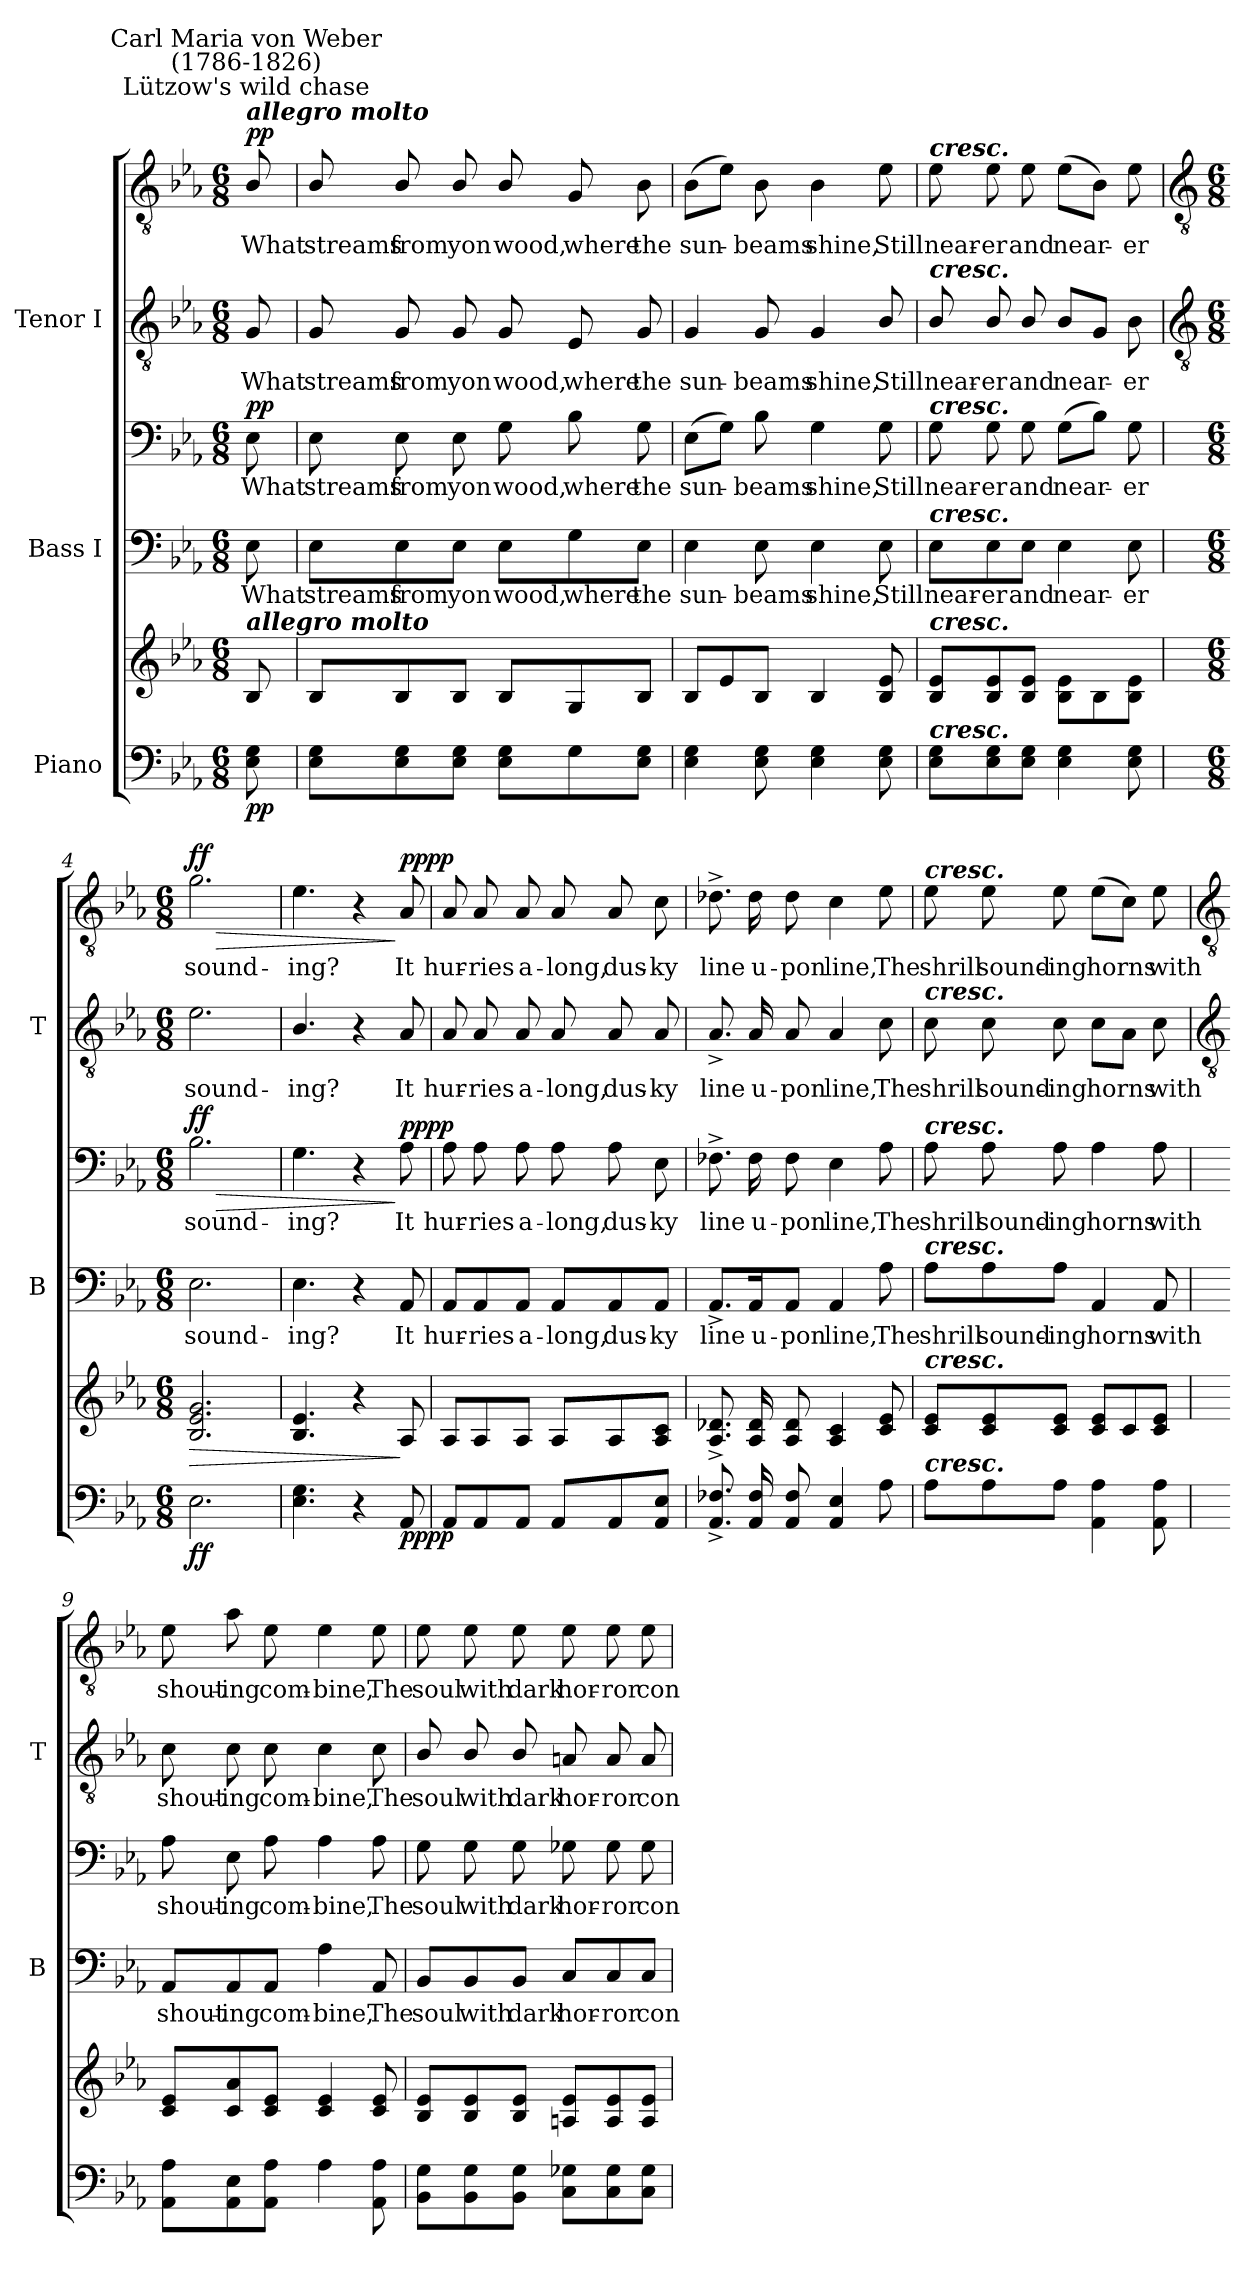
**kern	**kern	**dynam	**kern	**text	**kern	**text	**dynam	**kern	**text	**kern	**text	**dynam
*part3	*part3	*part3	*part2	*part2	*part2	*part2	*part2	*part1	*part1	*part1	*part1	*part1
*staff6	*staff5	*staff5/6	*staff4	*staff4	*staff3	*staff3	*staff3/4	*staff2	*staff2	*staff1	*staff1	*staff1/2
*I"Piano	*	*	*I"Bass I	*	*	*	*	*I"Tenor I	*	*	*	*
*	*	*	*I'B	*	*	*	*	*I'T	*	*	*	*
*clefF4	*clefG2	*	*clefF4	*	*clefF4	*	*	*clefGv2	*	*clefGv2	*	*
*k[b-e-a-]	*k[b-e-a-]	*	*k[b-e-a-]	*	*k[b-e-a-]	*	*	*k[b-e-a-]	*	*k[b-e-a-]	*	*
*E-:	*E-:	*	*E-:	*	*E-:	*	*	*E-:	*	*E-:	*	*
*M6/8	*M6/8	*	*M6/8	*	*M6/8	*	*	*M6/8	*	*M6/8	*	*
*MM96	*MM96	*	*MM96	*	*MM96	*	*	*MM96	*	*MM96	*	*
=	=	=	=	=	=	=	=	=	=	=	=	=
!	!	!	!	!	!	!	!	!	!	!LO:TX:a:Bi:t=allegro molto	!	!
!	!	!	!	!	!	!	!	!	!	!LO:TX:a:cj:t=Lützow's wild chase	!	!
!	!	!	!	!	!	!	!	!	!	!LO:TX:a:cj:t=Carl Maria von Weber\n(1786-1826)	!	!
!	!LO:TX:a:Bi:t=allegro molto	!	!	!	!	!	!	!	!	!	!	!
!	!	!LO:DY:b=2	!	!LO:LY:b	!	!LO:LY:b	!	!	!LO:LY:b	!	!LO:LY:b	!
!	!	!LO:DY:n=1:b	!	!	!	!	!LO:DY:b=2	!	!	!	!	!
!	!	!	!	!	!	!	!LO:DY:n=1:b	!	!	!	!	!LO:DY:b=2
!	!	!	!	!	!	!	!	!	!	!	!	!LO:DY:n=1:b
8E-\ 8G\	8B-/	p p	8E-\	What	8E-\	What	p p	8G/	What	8B-/	What	p p
=1	=1	=1	=1	=1	=1	=1	=1	=1	=1	=1	=1	=1
!	!	!	!	!LO:LY:b	!	!LO:LY:b	!	!	!LO:LY:b	!	!LO:LY:b	!
8E-\ 8G\L	8B-/L	.	8E-\L	streams	8E-\	streams	.	8G/	streams	8B-/	streams	.
!	!	!	!	!LO:LY:b	!	!LO:LY:b	!	!	!LO:LY:b	!	!LO:LY:b	!
8E-\ 8G\	8B-/	.	8E-\	from	8E-	from	.	8G/	from	8B-/	from	.
!	!	!	!	!LO:LY:b	!	!LO:LY:b	!	!	!LO:LY:b	!	!LO:LY:b	!
8E-\ 8G\J	8B-/J	.	8E-\J	yon	8E-\	yon	.	8G/	yon	8B-/	yon	.
!	!	!	!	!LO:LY:b	!	!LO:LY:b	!	!	!LO:LY:b	!	!LO:LY:b	!
8E-\ 8G\L	8B-/L	.	8E-\L	wood,	8G\	wood,	.	8G/	wood,	8B-/	wood,	.
!	!	!	!	!LO:LY:b	!	!LO:LY:b	!	!	!LO:LY:b	!	!LO:LY:b	!
8G\	8G/	.	8G\	where	8B-\	where	.	8E-/	where	8G/	where	.
!	!	!	!	!LO:LY:b	!	!LO:LY:b	!	!	!LO:LY:b	!	!LO:LY:b	!
8E-\ 8G\J	8B-\J	.	8E-\J	the	8G\	the	.	8G/	the	8B-\	the	.
=2	=2	=2	=2	=2	=2	=2	=2	=2	=2	=2	=2	=2
!	!	!	!	!LO:LY:b	!	!LO:LY:b	!	!	!LO:LY:b	!	!LO:LY:b	!
4E-\ 4G\	8B-/L	.	4E-\	sun-	(>8E-\L	sun-	.	4G/	sun-	(>8B-\L	sun-	.
.	8e-/	.	.	.	8G\J)	.	.	.	.	8e-\J)	.	.
!	!	!	!	!LO:LY:b	!	!LO:LY:b	!	!	!LO:LY:b	!	!LO:LY:b	!
8E-\ 8G\	8B-/J	.	8E-\	-beams	8B-\	beams	.	8G/	-beams	8B-\	beams	.
!	!	!	!	!LO:LY:b	!	!LO:LY:b	!	!	!LO:LY:b	!	!LO:LY:b	!
4E-\ 4G\	4B-/	.	4E-\	shine,	4G\	shine,	.	4G/	shine,	4B-\	shine,	.
!	!	!	!	!LO:LY:b	!	!LO:LY:b	!	!	!LO:LY:b	!	!LO:LY:b	!
8E-\ 8G\	8B-/ 8e-/	.	8E-\	Still	8G\	Still	.	8B-/	Still	8e-\	Still	.
=3	=3	=3	=3	=3	=3	=3	=3	=3	=3	=3	=3	=3
!	!	!	!	!	!	!	!	!	!	!LO:TX:a:Bi:t=cresc.	!	!
!	!	!	!	!	!	!	!	!LO:TX:a:Bi:t=cresc.	!	!	!	!
!	!	!	!	!	!LO:TX:a:Bi:t=cresc.	!	!	!	!	!	!	!
!	!	!	!LO:TX:a:Bi:t=cresc.	!	!	!	!	!	!	!	!	!
!	!LO:TX:a:Bi:t=cresc.	!	!	!	!	!	!	!	!	!	!	!
!LO:TX:a:Bi:t=cresc.	!	!	!	!	!	!	!	!	!	!	!	!
!	!	!	!	!LO:LY:b	!	!LO:LY:b	!	!	!LO:LY:b	!	!LO:LY:b	!
8E-\ 8G\L	8B-/ 8e-/L	.	8E-\L	near-	8G\	near-	.	8B-/	near-	8e-\	near-	.
!	!	!	!	!LO:LY:b	!	!LO:LY:b	!	!	!LO:LY:b	!	!LO:LY:b	!
8E-\ 8G\	8B-/ 8e-/	.	8E-\	-er	8G\	-er	.	8B-/	-er	8e-\	-er	.
!	!	!	!	!LO:LY:b	!	!LO:LY:b	!	!	!LO:LY:b	!	!LO:LY:b	!
8E-\ 8G\J	8B-\ 8e-\J	.	8E-\J	and	8G\	and	.	8B-/	and	8e-\	and	.
!	!	!	!	!LO:LY:b	!	!LO:LY:b	!	!	!LO:LY:b	!	!LO:LY:b	!
4E-\ 4G\	8B-/ 8e-/L	.	4E-\	near-	(>8G\L	near-	.	8B-/L	near-	(>8e-\L	near-	.
.	8B-\	.	.	.	8B-\J)	.	.	8G/J	.	8B-\J)	.	.
!	!	!	!	!LO:LY:b	!	!LO:LY:b	!	!	!LO:LY:b	!	!LO:LY:b	!
8E-\ 8G\	8B-\ 8e-\J	.	8E-\	-er	8G\	er	.	8B-\	er	8e-\	er	.
!!LO:LB:g=z
=4	=4	=4	=4	=4	=4	=4	=4	=4	=4	=4	=4	=4
*	*	*	*	*	*	*	*	*clefGv2	*	*clefGv2	*	*
*M6/8	*M6/8	*	*M6/8	*	*M6/8	*	*	*M6/8	*	*M6/8	*	*
!	!	!LO:HP:b	!	!LO:LY:b	!	!LO:LY:b	!LO:HP:b	!	!LO:LY:b	!	!LO:LY:b	!LO:HP:b
!	!	!LO:DY:n=1:b=2	!	!	!	!	!	!	!	!	!	!
!	!	!LO:DY:n=2:b	!	!	!	!	!LO:DY:n=1:b=2	!	!	!	!	!
!	!	!	!	!	!	!	!LO:DY:n=2:b	!	!	!	!	!LO:DY:n=1:b=2
!	!	!	!	!	!	!	!	!	!	!	!	!LO:DY:n=2:b
2.E-\	2.B- 2.e- 2.g	> f f	2.E-\	-sound-	2.B-\	sound-	> f f	2.e-\	-sound-	2.g\	sound-	> f f
=5	=5	=5	=5	=5	=5	=5	=5	=5	=5	=5	=5	=5
!	!	!	!	!LO:LY:b	!	!LO:LY:b	!	!	!LO:LY:b	!	!LO:LY:b	!
4.E-\ 4.G\	4.B- 4.e-	.	4.E-\	ing?	4.G\	-ing?	.	4.B-/	ing?	4.e-\	-ing?	.
4r	4r	.	4r	.	4r	.	.	4r	.	4r	.	.
!	!	!LO:DY:n=1:b=2	!	!LO:LY:b	!	!LO:LY:b	!	!	!LO:LY:b	!	!LO:LY:b	!
!	!	!LO:DY:n=2:b	!	!	!	!	!LO:DY:n=1:b=2	!	!	!	!	!
!	!	!	!	!	!	!	!LO:DY:n=2:b	!	!	!	!	!LO:DY:n=1:b=2
!	!	!	!	!	!	!	!	!	!	!	!	!LO:DY:n=2:b
8AA-/	8A-	] pp pp	8AA-/	It	8A-\	It	] pp pp	8A-/	It	8A-/	It	] pp pp
=6	=6	=6	=6	=6	=6	=6	=6	=6	=6	=6	=6	=6
!	!	!	!	!LO:LY:b	!	!LO:LY:b	!	!	!LO:LY:b	!	!LO:LY:b	!
8AA-/L	8A-L	.	8AA-/L	hur-	8A-\	hur-	.	8A-/	hur-	8A-/	hur-	.
!	!	!	!	!LO:LY:b	!	!LO:LY:b	!	!	!LO:LY:b	!	!LO:LY:b	!
8AA-/	8A-	.	8AA-/	-ries	8A-\	-ries	.	8A-/	-ries	8A-/	-ries	.
!	!	!	!	!LO:LY:b	!	!LO:LY:b	!	!	!LO:LY:b	!	!LO:LY:b	!
8AA-/J	8A-J	.	8AA-/J	a-	8A-\	a-	.	8A-/	a-	8A-/	a-	.
!	!	!	!	!LO:LY:b	!	!LO:LY:b	!	!	!LO:LY:b	!	!LO:LY:b	!
8AA-/L	8A-L	.	8AA-/L	-long,	8A-\	-long,	.	8A-/	-long,	8A-/	-long,	.
!	!	!	!	!LO:LY:b	!	!LO:LY:b	!	!	!LO:LY:b	!	!LO:LY:b	!
8AA-/	8A-	.	8AA-/	dus-	8A-\	dus-	.	8A-/	dus-	8A-/	dus-	.
!	!	!	!	!LO:LY:b	!	!LO:LY:b	!	!	!LO:LY:b	!	!LO:LY:b	!
8AA-/ 8E-/J	8A- 8cJ	.	8AA-/J	-ky	8E-\	-ky	.	8A-/	-ky	8c\	-ky	.
=7	=7	=7	=7	=7	=7	=7	=7	=7	=7	=7	=7	=7
!	!	!	!	!LO:LY:b	!	!LO:LY:b	!	!	!LO:LY:b	!	!LO:LY:b	!
8.AA-/^ 8.F-X/^L	8.A-^ 8.d-X^L	.	8.AA-^/L	line	8.F-X^\	line	.	8.A-^/	line	8.d-X^\	line	.
!	!	!	!	!LO:LY:b	!	!LO:LY:b	!	!	!LO:LY:b	!	!LO:LY:b	!
16AA-/ 16F-/L	16A- 16d-L	.	16AA-/K	u-	16F-\	u-	.	16A-/	u-	16d-\	u-	.
!	!	!	!	!LO:LY:b	!	!LO:LY:b	!	!	!LO:LY:b	!	!LO:LY:b	!
8AA-/ 8F-/J	8A- 8d-J	.	8AA-/J	-pon	8F-\	-pon	.	8A-/	-pon	8d-\	-pon	.
!	!	!	!	!LO:LY:b	!	!LO:LY:b	!	!	!LO:LY:b	!	!LO:LY:b	!
4AA-/ 4E-/	4A- 4c	.	4AA-/	line,	4E-\	line,	.	4A-/	line,	4c\	line,	.
!	!	!	!	!LO:LY:b	!	!LO:LY:b	!	!	!LO:LY:b	!	!LO:LY:b	!
8A-\	8c 8e-	.	8A-\	The	8A-\	The	.	8c\	The	8e-\	The	.
=8	=8	=8	=8	=8	=8	=8	=8	=8	=8	=8	=8	=8
!	!	!	!	!	!	!	!	!	!	!LO:TX:a:Bi:t=cresc.	!	!
!	!	!	!	!	!	!	!	!LO:TX:a:Bi:t=cresc.	!	!	!	!
!	!	!	!	!	!LO:TX:a:Bi:t=cresc.	!	!	!	!	!	!	!
!	!	!	!LO:TX:a:Bi:t=cresc.	!	!	!	!	!	!	!	!	!
!	!LO:TX:a:Bi:t=cresc.	!	!	!	!	!	!	!	!	!	!	!
!LO:TX:a:Bi:t=cresc.	!	!	!	!	!	!	!	!	!	!	!	!
!	!	!	!	!LO:LY:b	!	!LO:LY:b	!	!	!LO:LY:b	!	!LO:LY:b	!
8A-\L	8c 8e-L	.	8A-\L	shrill	8A-\	shrill	.	8c\	shrill	8e-\	shrill	.
!	!	!	!	!LO:LY:b	!	!LO:LY:b	!	!	!LO:LY:b	!	!LO:LY:b	!
8A-\	8c 8e-	.	8A-\	sound-	8A-\	sound-	.	8c\	sound-	8e-\	sound-	.
!	!	!	!	!LO:LY:b	!	!LO:LY:b	!	!	!LO:LY:b	!	!LO:LY:b	!
8A-\J	8c 8e-J	.	8A-\J	-ing	8A-\	-ing	.	8c\	-ing	8e-\	-ing	.
!	!	!	!	!LO:LY:b	!	!LO:LY:b	!	!	!LO:LY:b	!	!LO:LY:b	!
4AA-\ 4A-\	8c 8e-L	.	4AA-/	horns	4A-\	horns	.	8c\L	horns	(>8e-\L	horns	.
.	8c	.	.	.	.	.	.	8A-\J	.	8c\J)	.	.
!	!	!	!	!LO:LY:b	!	!LO:LY:b	!	!	!LO:LY:b	!	!LO:LY:b	!
8AA-\ 8A-\	8c 8e-J	.	8AA-/	with	8A-\	with	.	8c\	with	8e-\	with	.
!!LO:LB:g=z
=9	=9	=9	=9	=9	=9	=9	=9	=9	=9	=9	=9	=9
*	*	*	*	*	*	*	*	*clefGv2	*	*clefGv2	*	*
!	!	!	!	!LO:LY:b	!	!LO:LY:b	!	!	!LO:LY:b	!	!LO:LY:b	!
8AA- 8A-L	8c 8e-L	.	8AA-/L	shout-	8A-\	shout-	.	8c\	shout-	8e-\	shout-	.
!	!	!	!	!LO:LY:b	!	!LO:LY:b	!	!	!LO:LY:b	!	!LO:LY:b	!
8AA- 8E-	8c 8a-	.	8AA-/	-ing	8E-\	-ing	.	8c\	-ing	8a-\	-ing	.
!	!	!	!	!LO:LY:b	!	!LO:LY:b	!	!	!LO:LY:b	!	!LO:LY:b	!
8AA- 8A-J	8c 8e-J	.	8AA-/J	com-	8A-\	com-	.	8c\	com-	8e-\	com-	.
!	!	!	!	!LO:LY:b	!	!LO:LY:b	!	!	!LO:LY:b	!	!LO:LY:b	!
4A-	4c 4e-	.	4A-\	-bine,	4A-\	-bine,	.	4c\	-bine,	4e-\	-bine,	.
!	!	!	!	!LO:LY:b	!	!LO:LY:b	!	!	!LO:LY:b	!	!LO:LY:b	!
8AA- 8A-	8c 8e-	.	8AA-/	The	8A-\	The	.	8c\	The	8e-\	The	.
=10	=10	=10	=10	=10	=10	=10	=10	=10	=10	=10	=10	=10
!	!	!	!	!LO:LY:b	!	!LO:LY:b	!	!	!LO:LY:b	!	!LO:LY:b	!
8BB- 8GL	8B- 8e-L	.	8BB-/L	-soul	8G\	soul	.	8B-/	-soul	8e-\	soul	.
!	!	!	!	!LO:LY:b	!	!LO:LY:b	!	!	!LO:LY:b	!	!LO:LY:b	!
8BB- 8G	8B- 8e-	.	8BB-/	with	8G\	with	.	8B-/	with	8e-\	with	.
!	!	!	!	!LO:LY:b	!	!LO:LY:b	!	!	!LO:LY:b	!	!LO:LY:b	!
8BB- 8GJ	8B- 8e-J	.	8BB-/J	dark	8G\	dark	.	8B-/	dark	8e-\	dark	.
!	!	!	!	!LO:LY:b	!	!LO:LY:b	!	!	!LO:LY:b	!	!LO:LY:b	!
8C 8G-XL	8An 8e-L	.	8C/L	hor-	8G-X\	hor-	.	8An/	hor-	8e-\	hor-	.
!	!	!	!	!LO:LY:b	!	!LO:LY:b	!	!	!LO:LY:b	!	!LO:LY:b	!
8C 8G-	8A 8e-	.	8C/	-ror	8G-\	-ror	.	8A/	-ror	8e-\	-ror	.
!	!	!	!	!LO:LY:b	!	!LO:LY:b	!	!	!LO:LY:b	!	!LO:LY:b	!
8C 8G-J	8A 8e-J	.	8C/J	con-	8G-\	con-	.	8A/	con-	8e-\	con-	.
=	=	=	=	=	=	=	=	=	=	=	=	=
*-	*-	*-	*-	*-	*-	*-	*-	*-	*-	*-	*-	*-
